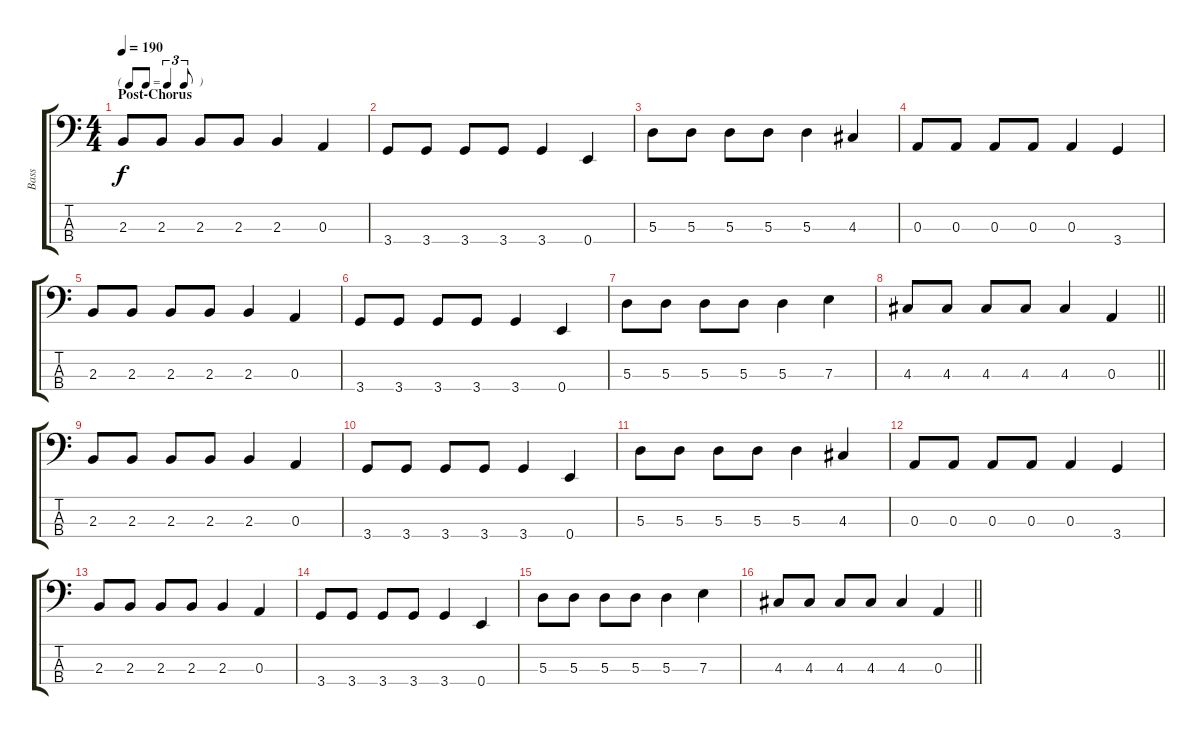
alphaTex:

\track ("Bass" "Bass") {instrument electricbassfinger}
\staff {score tabs}
\tuning (G2 D2 A1 E1) {hide}
\ts (4 4)
\tf triplet8th
\section ("" "Post-Chorus")
\tempo 190
\clef f4
\ks c
2.3.8{dy f} 2.3.8 2.3.8 2.3.8 2.3.4 0.3.4 |
3.4.8 3.4.8 3.4.8 3.4.8 3.4.4 0.4.4 |
5.3.8 5.3.8 5.3.8 5.3.8 5.3.4 4.3.4 |
0.3.8 0.3.8 0.3.8 0.3.8 0.3.4 3.4.4 |
2.3.8 2.3.8 2.3.8 2.3.8 2.3.4 0.3.4 |
3.4.8 3.4.8 3.4.8 3.4.8 3.4.4 0.4.4 |
5.3.8 5.3.8 5.3.8 5.3.8 5.3.4 7.3.4 |
\barLineRight lightlight
4.3.8 4.3.8 4.3.8 4.3.8 4.3.4 0.3.4 |
2.3.8 2.3.8 2.3.8 2.3.8 2.3.4 0.3.4 |
3.4.8 3.4.8 3.4.8 3.4.8 3.4.4 0.4.4 |
5.3.8 5.3.8 5.3.8 5.3.8 5.3.4 4.3.4 |
0.3.8 0.3.8 0.3.8 0.3.8 0.3.4 3.4.4 |
2.3.8 2.3.8 2.3.8 2.3.8 2.3.4 0.3.4 |
3.4.8 3.4.8 3.4.8 3.4.8 3.4.4 0.4.4 |
5.3.8 5.3.8 5.3.8 5.3.8 5.3.4 7.3.4 |
\barLineRight lightlight
4.3.8 4.3.8 4.3.8 4.3.8 4.3.4 0.3.4
